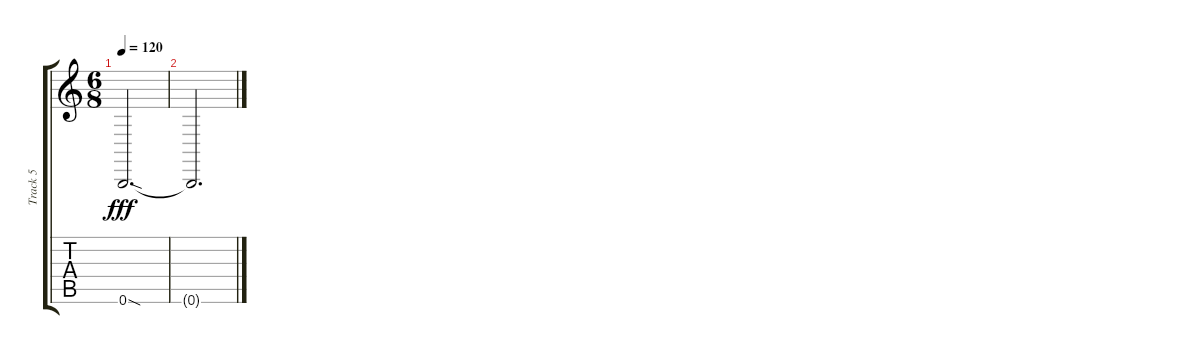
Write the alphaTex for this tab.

\track ("Track 5" "Track 5") {instrument ocarina}
\staff {score tabs}
\tuning (Db4 Ab3 E3 B2 Gb2 B1) {hide}
\ts (6 8)
\tempo 120
\clef g2
\ks c
0.6{sod}.2{d dy fff} |
0.6{t}.2{d}
